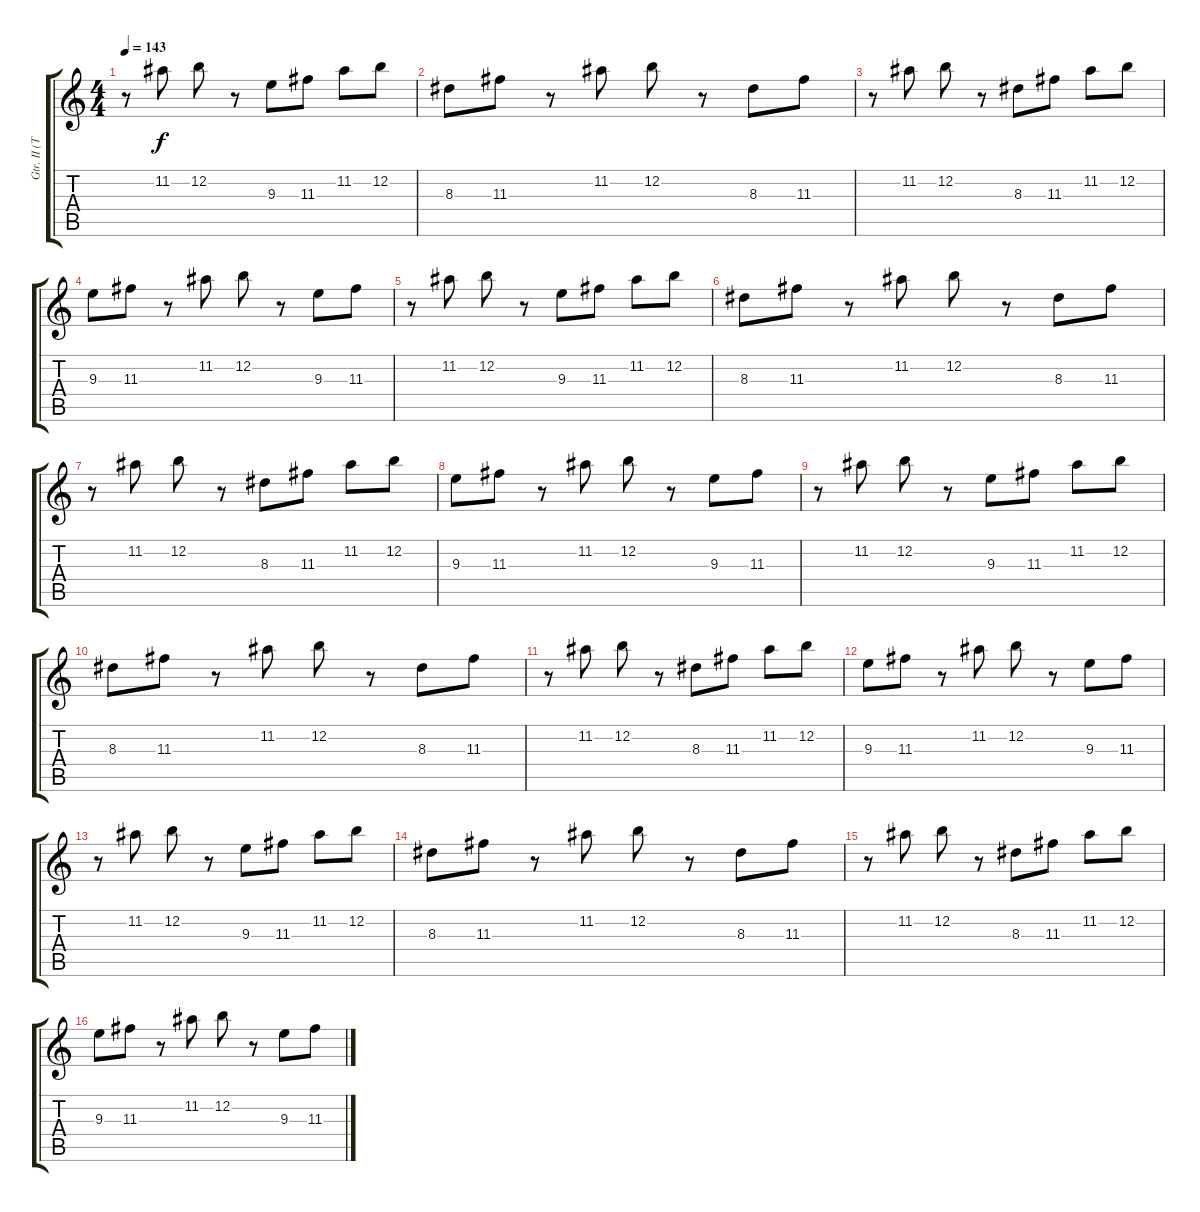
\track ("Gtr. II (Theme)" "Gtr. II (T") {instrument overdrivenguitar}
\staff {score tabs}
\tuning (E4 B3 G3 D3 A2 E2) {hide}
\ts (4 4)
\tempo 143
\clef g2
\ks c
r.8{dy f} 11.2.8 12.2.8 r.8 9.3.8 11.3.8 11.2.8 12.2.8 |
8.3.8 11.3.8 r.8 11.2.8 12.2.8 r.8 8.3.8 11.3.8 |
r.8 11.2.8 12.2.8 r.8 8.3.8 11.3.8 11.2.8 12.2.8 |
9.3.8 11.3.8 r.8 11.2.8 12.2.8 r.8 9.3.8 11.3.8 |
r.8 11.2.8 12.2.8 r.8 9.3.8 11.3.8 11.2.8 12.2.8 |
8.3.8 11.3.8 r.8 11.2.8 12.2.8 r.8 8.3.8 11.3.8 |
r.8 11.2.8 12.2.8 r.8 8.3.8 11.3.8 11.2.8 12.2.8 |
9.3.8 11.3.8 r.8 11.2.8 12.2.8 r.8 9.3.8 11.3.8 |
r.8 11.2.8 12.2.8 r.8 9.3.8 11.3.8 11.2.8 12.2.8 |
8.3.8 11.3.8 r.8 11.2.8 12.2.8 r.8 8.3.8 11.3.8 |
r.8 11.2.8 12.2.8 r.8 8.3.8 11.3.8 11.2.8 12.2.8 |
9.3.8 11.3.8 r.8 11.2.8 12.2.8 r.8 9.3.8 11.3.8 |
r.8 11.2.8 12.2.8 r.8 9.3.8 11.3.8 11.2.8 12.2.8 |
8.3.8 11.3.8 r.8 11.2.8 12.2.8 r.8 8.3.8 11.3.8 |
r.8 11.2.8 12.2.8 r.8 8.3.8 11.3.8 11.2.8 12.2.8 |
9.3.8 11.3.8 r.8 11.2.8 12.2.8 r.8 9.3.8 11.3.8
